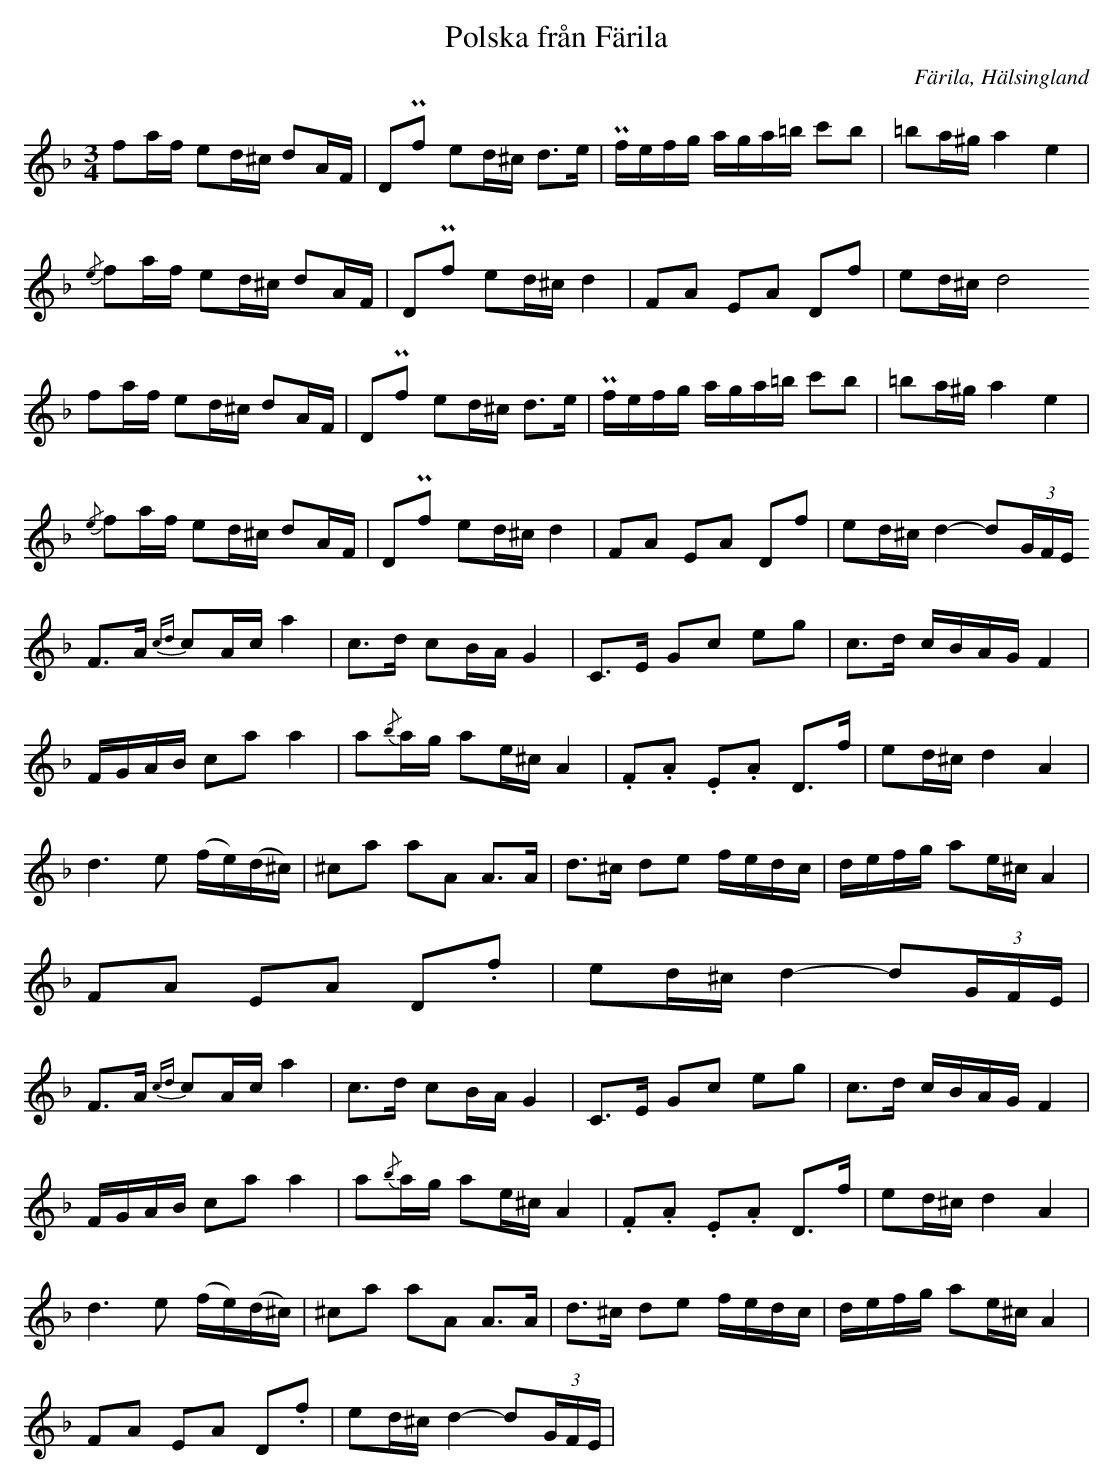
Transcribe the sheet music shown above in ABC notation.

X:1
T: Polska från Färila
O: Färila, Hälsingland
M: 3/4
L: 1/16
K: Dm
f2af e2d^c d2AF | D2Pf2 e2d^c d2>e2 | Pfefg aga=b c'2b2 | =b2a^g a4 e4 |
{/e}f2af e2d^c d2AF | D2Pf2 e2d^c d4 | F2A2 E2A2 D2f2 | e2d^c d8
f2af e2d^c d2AF | D2Pf2 e2d^c d2>e2 | Pfefg aga=b c'2b2 | =b2a^g a4 e4 |
{/e}f2af e2d^c d2AF | D2Pf2 e2d^c d4 | F2A2 E2A2 D2f2 | e2d^c d4-d2(3GFE
F2>A2 {cd}c2Ac a4 | c2>d2 c2BA G4 | C2>E2 G2c2 e2g2 | c2>d2 cBAG F4 |
FGAB c2a2 a4 | a2{/b}ag a2e^c A4 | .F2.A2 .E2.A2 D2>f2 | e2d^c d4 A4 |
d6e2 (fe)(d^c) | ^c2a2 a2A2 A2>A2 | d2>^c2 d2e2 fedc | defg a2e^c A4 |
F2A2 E2A2 D2.f2 | e2d^c d4-d2(3GFE |
F2>A2 {cd}c2Ac a4 | c2>d2 c2BA G4 | C2>E2 G2c2 e2g2 | c2>d2 cBAG F4 |
FGAB c2a2 a4 | a2{/b}ag a2e^c A4 | .F2.A2 .E2.A2 D2>f2 | e2d^c d4 A4 |
d6e2 (fe)(d^c) | ^c2a2 a2A2 A2>A2 | d2>^c2 d2e2 fedc | defg a2e^c A4 |
F2A2 E2A2 D2.f2 | e2d^c d4-d2(3GFE |
